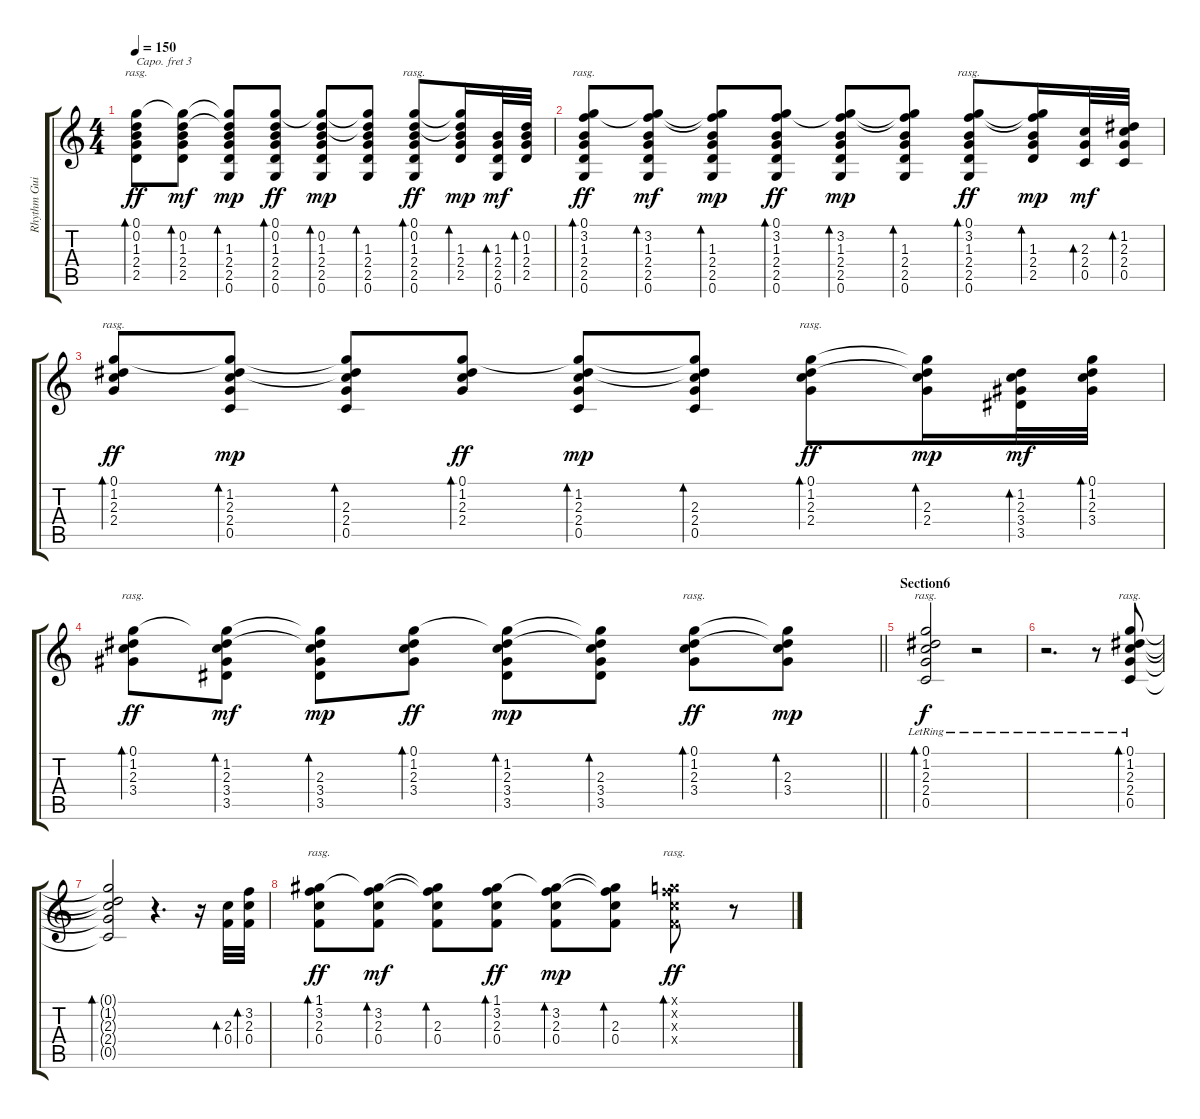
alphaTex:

\track ("Rhythm Guitar 1" "Rhythm Gui") {instrument acousticguitarnylon}
\staff {score tabs}
\capo 3
\tuning (E4 B3 G3 D3 A2 E2) {hide}
\ts (4 4)
\tempo 150
\clef g2
\ks c
(0.1 0.2 1.3 2.4 2.5).8{bd 480 rasg ii dy ff} (0.1{t} 0.2 1.3 2.4 2.5).8{bd 60 dy mf} (0.1{t} 0.2{t} 1.3 2.4 2.5 0.6).8{bd 60 dy mp} (0.1 0.2 1.3 2.4 2.5 0.6).8{bd 60 dy ff} (0.1{t} 0.2 1.3 2.4 2.5 0.6).8{bd 60 dy mp} (0.1{t} 0.2{t} 1.3 2.4 2.5 0.6).8{bd 60} (0.1 0.2 1.3 2.4 2.5 0.6).8{bd 120 rasg ii dy ff} (0.1{t} 0.2{t} 1.3 2.4 2.5).16{bd 120 dy mp} (1.3 2.4 2.5 0.6).32{bd 60 dy mf} (0.2 1.3 2.4 2.5).32{bd 60} |
(0.1 3.2 1.3 2.4 2.5 0.6).8{bd 480 rasg ii dy ff} (0.1{t} 3.2 1.3 2.4 2.5 0.6).8{bd 60 dy mf} (0.1{t} 3.2{t} 1.3 2.4 2.5 0.6).8{bd 60 dy mp} (0.1 3.2 1.3 2.4 2.5 0.6).8{bd 60 dy ff} (0.1{t} 3.2 1.3 2.4 2.5 0.6).8{bd 60 dy mp} (0.1{t} 3.2{t} 1.3 2.4 2.5 0.6).8{bd 60} (0.1 3.2 1.3 2.4 2.5 0.6).8{bd 120 rasg ii dy ff} (0.1{t} 3.2{t} 1.3 2.4 2.5).16{bd 120 dy mp} (2.3 2.4 0.5).32{bd 60 dy mf} (1.2 2.3 2.4 0.5).32{bd 60} |
(0.1 1.2 2.3 2.4).8{bd 480 rasg ii dy ff} (0.1{t} 1.2 2.3 2.4 0.5).8{bd 60 dy mp} (0.1{t} 1.2{t} 2.3 2.4 0.5).8{bd 60} (0.1 1.2 2.3 2.4).8{bd 60 dy ff} (0.1{t} 1.2 2.3 2.4 0.5).8{bd 60 dy mp} (0.1{t} 1.2{t} 2.3 2.4 0.5).8{bd 60} (0.1 1.2 2.3 2.4).8{bd 120 rasg ii dy ff} (0.1{t} 1.2{t} 2.3 2.4).16{bd 120 dy mp} (1.2 2.3 3.4 3.5).32{bd 60 dy mf} (0.1 1.2 2.3 3.4).32{bd 60} |
\barLineRight lightlight
(0.1 1.2 2.3 3.4).8{bd 480 rasg ii dy ff} (0.1{t} 1.2 2.3 3.4 3.5).8{bd 60 dy mf} (0.1{t} 1.2{t} 2.3 3.4 3.5).8{bd 60 dy mp} (0.1 1.2 2.3 3.4).8{bd 60 dy ff} (0.1{t} 1.2 2.3 3.4 3.5).8{bd 60 dy mp} (0.1{t} 1.2{t} 2.3 3.4 3.5).8{bd 60} (0.1 1.2 2.3 3.4).8{bd 120 rasg ii dy ff} (0.1{t} 1.2{t} 2.3 3.4).8{bd 120 dy mp} |
\section ("" "Section6")
(0.1{lr} 1.2{lr} 2.3{lr} 2.4{lr} 0.5{lr}).2{bd 120 rasg ii dy f} r.2 |
r.2{d} r.8 (0.1{lr} 1.2{lr} 2.3{lr} 2.4{lr} 0.5{lr}).8{bd 480 rasg ii} |
(0.1{t} 1.2{t} 2.3{t} 2.4{t} 0.5{t}).2{bd 480} r.4{d} r.16 (2.3 0.4).32{bd 60} (3.2 2.3 0.4).32{bd 60} |
(1.1 3.2 2.3 0.4).8{bd 120 rasg ii dy ff} (1.1{t} 3.2 2.3 0.4).8{bd 60 dy mf} (1.1{t} 3.2{t} 2.3 0.4).8{bd 60} (1.1 3.2 2.3 0.4).8{bd 60 dy ff} (1.1{t} 3.2 2.3 0.4).8{bd 60 dy mp} (1.1{t} 3.2{t} 2.3 0.4).8{bd 60} (0.1{x} 3.2{x} 2.3{x} 0.4{x}).8{bd 60 rasg ii dy ff} r.8
